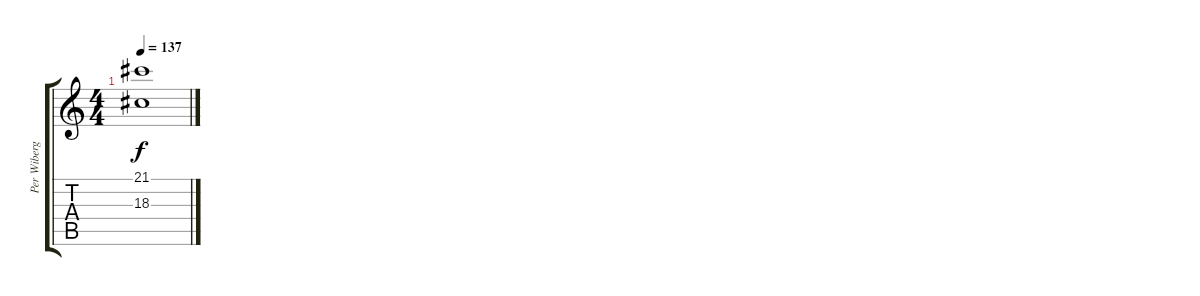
\track ("Per Wiberg" "Per Wiberg") {instrument stringensemble1}
\staff {score tabs}
\tuning (E4 B3 G3 D3 A2 E2) {hide}
\ts (4 4)
\tempo 137
\clef g2
\ks c
(21.1{t} 18.3{t}).1{dy f}
